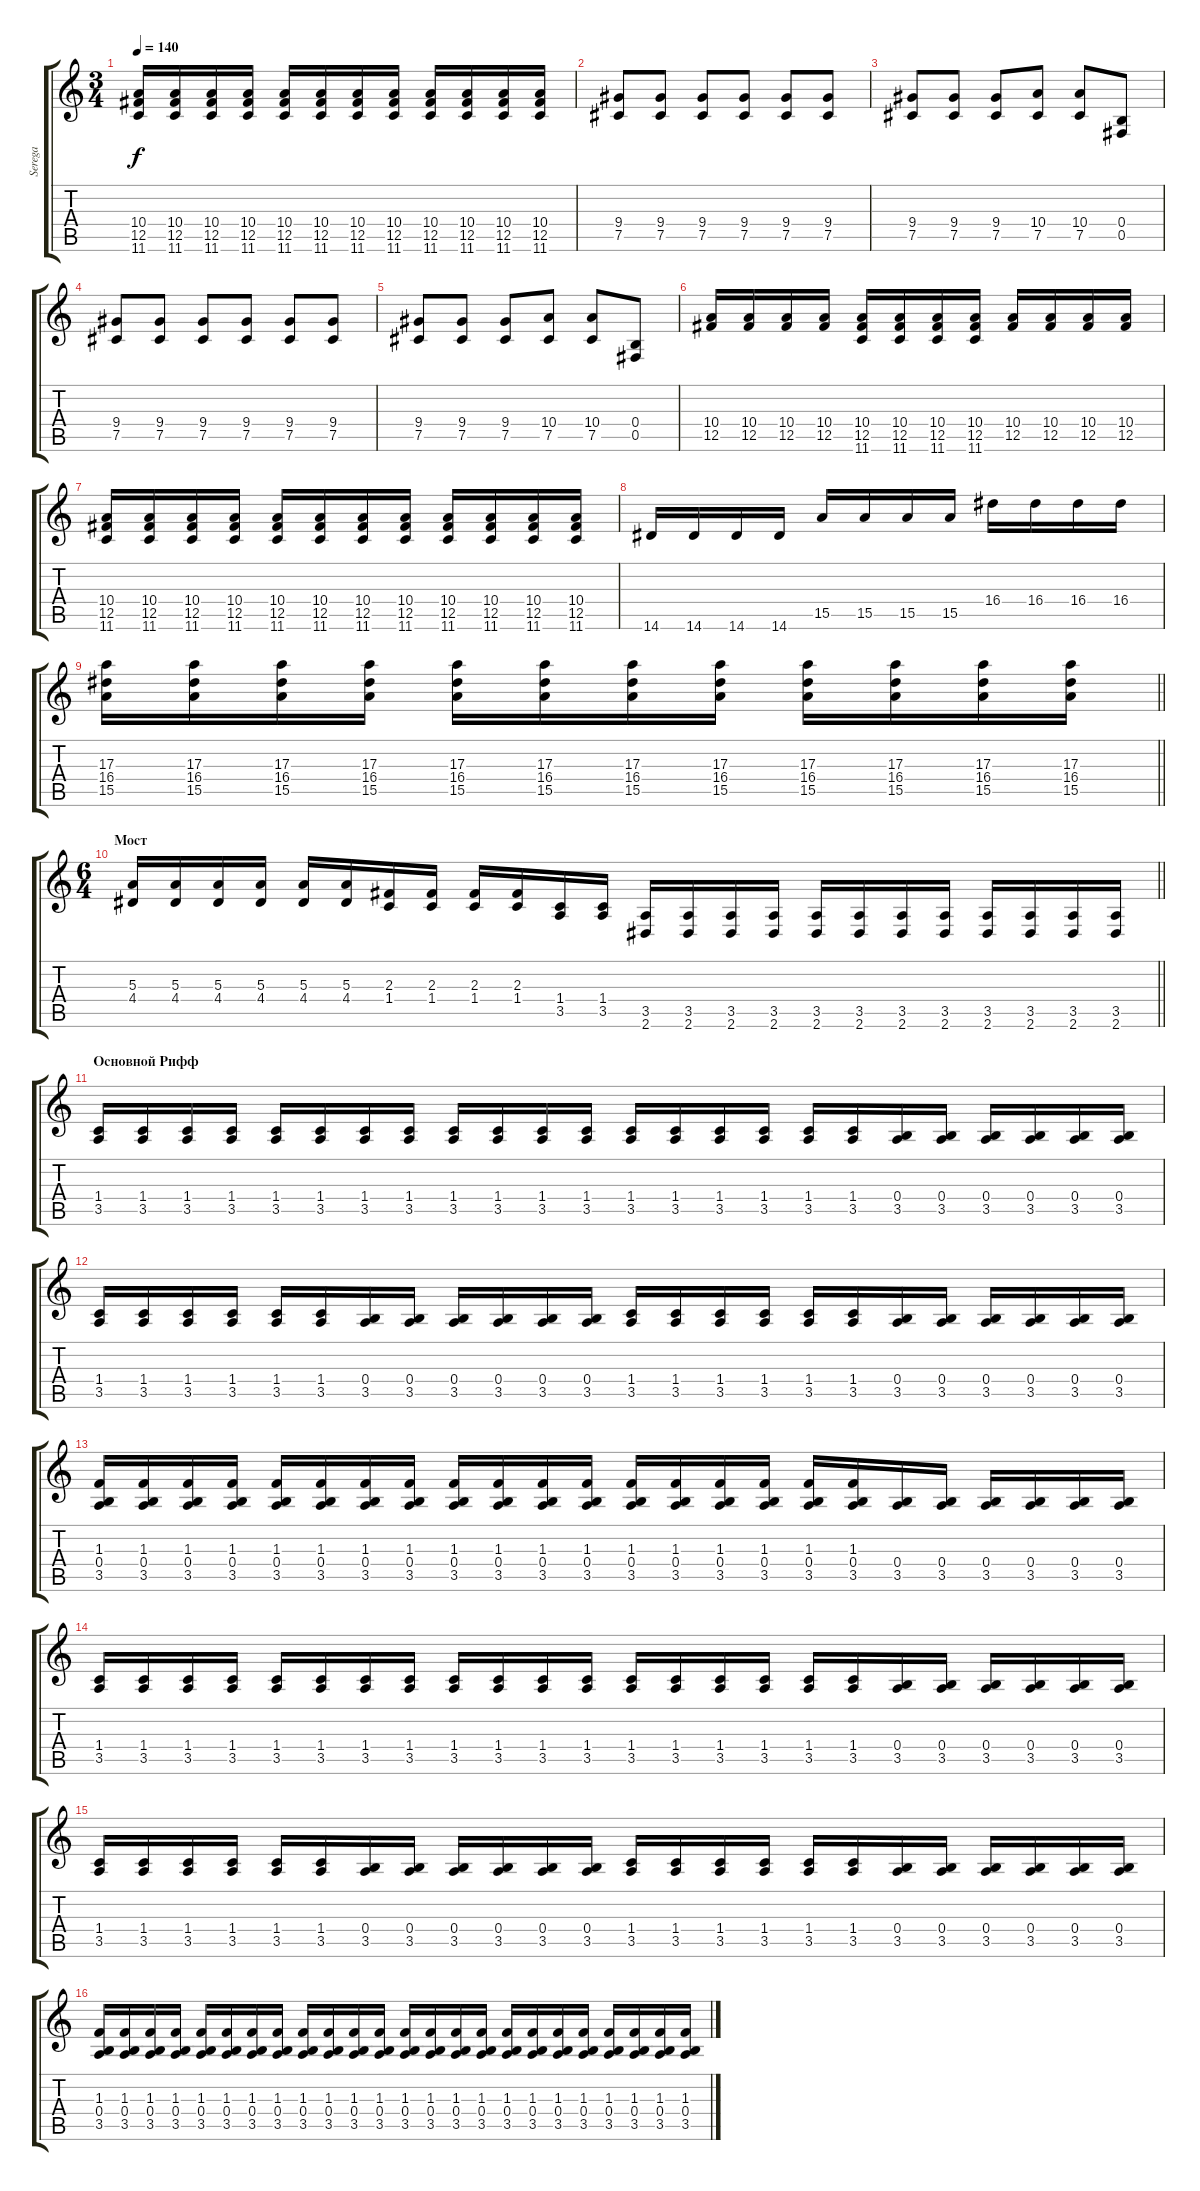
\track ("Serega" "Serega") {instrument distortionguitar}
\staff {score tabs}
\tuning (Db4 Ab3 E3 B2 Gb2 Db2) {hide}
\ts (3 4)
\tempo 140
\clef g2
\ks c
(10.4 12.5 11.6).16{dy f} (10.4 12.5 11.6).16 (10.4 12.5 11.6).16 (10.4 12.5 11.6).16 (10.4 12.5 11.6).16 (10.4 12.5 11.6).16 (10.4 12.5 11.6).16 (10.4 12.5 11.6).16 (10.4 12.5 11.6).16 (10.4 12.5 11.6).16 (10.4 12.5 11.6).16 (10.4 12.5 11.6).16 |
(9.4 7.5).8 (9.4 7.5).8 (9.4 7.5).8 (9.4 7.5).8 (9.4 7.5).8 (9.4 7.5).8 |
(9.4 7.5).8 (9.4 7.5).8 (9.4 7.5).8 (10.4 7.5).8 (10.4 7.5).8 (0.4 0.5).8 |
(9.4 7.5).8 (9.4 7.5).8 (9.4 7.5).8 (9.4 7.5).8 (9.4 7.5).8 (9.4 7.5).8 |
(9.4 7.5).8 (9.4 7.5).8 (9.4 7.5).8 (10.4 7.5).8 (10.4 7.5).8 (0.4 0.5).8 |
(10.4 12.5).16 (10.4 12.5).16 (10.4 12.5).16 (10.4 12.5).16 (10.4 12.5 11.6).16 (10.4 12.5 11.6).16 (10.4 12.5 11.6).16 (10.4 12.5 11.6).16 (10.4 12.5).16 (10.4 12.5).16 (10.4 12.5).16 (10.4 12.5).16 |
(10.4 12.5 11.6).16 (10.4 12.5 11.6).16 (10.4 12.5 11.6).16 (10.4 12.5 11.6).16 (10.4 12.5 11.6).16 (10.4 12.5 11.6).16 (10.4 12.5 11.6).16 (10.4 12.5 11.6).16 (10.4 12.5 11.6).16 (10.4 12.5 11.6).16 (10.4 12.5 11.6).16 (10.4 12.5 11.6).16 |
14.6.16 14.6.16 14.6.16 14.6.16 15.5.16 15.5.16 15.5.16 15.5.16 16.4.16 16.4.16 16.4.16 16.4.16 |
\barLineRight lightlight
(17.3 16.4 15.5).16 (17.3 16.4 15.5).16 (17.3 16.4 15.5).16 (17.3 16.4 15.5).16 (17.3 16.4 15.5).16 (17.3 16.4 15.5).16 (17.3 16.4 15.5).16 (17.3 16.4 15.5).16 (17.3 16.4 15.5).16 (17.3 16.4 15.5).16 (17.3 16.4 15.5).16 (17.3 16.4 15.5).16 |
\ts (6 4)
\section ("" "Мост")
\barLineRight lightlight
(5.3 4.4).16 (5.3 4.4).16 (5.3 4.4).16 (5.3 4.4).16 (5.3 4.4).16 (5.3 4.4).16 (2.3 1.4).16 (2.3 1.4).16 (2.3 1.4).16 (2.3 1.4).16 (1.4 3.5).16 (1.4 3.5).16 (3.5 2.6).16 (3.5 2.6).16 (3.5 2.6).16 (3.5 2.6).16 (3.5 2.6).16 (3.5 2.6).16 (3.5 2.6).16 (3.5 2.6).16 (3.5 2.6).16 (3.5 2.6).16 (3.5 2.6).16 (3.5 2.6).16 |
\section ("" "Основной Рифф")
(1.4 3.5).16 (1.4 3.5).16 (1.4 3.5).16 (1.4 3.5).16 (1.4 3.5).16 (1.4 3.5).16 (1.4 3.5).16 (1.4 3.5).16 (1.4 3.5).16 (1.4 3.5).16 (1.4 3.5).16 (1.4 3.5).16 (1.4 3.5).16 (1.4 3.5).16 (1.4 3.5).16 (1.4 3.5).16 (1.4 3.5).16 (1.4 3.5).16 (0.4 3.5).16 (0.4 3.5).16 (0.4 3.5).16 (0.4 3.5).16 (0.4 3.5).16 (0.4 3.5).16 |
(1.4 3.5).16 (1.4 3.5).16 (1.4 3.5).16 (1.4 3.5).16 (1.4 3.5).16 (1.4 3.5).16 (0.4 3.5).16 (0.4 3.5).16 (0.4 3.5).16 (0.4 3.5).16 (0.4 3.5).16 (0.4 3.5).16 (1.4 3.5).16 (1.4 3.5).16 (1.4 3.5).16 (1.4 3.5).16 (1.4 3.5).16 (1.4 3.5).16 (0.4 3.5).16 (0.4 3.5).16 (0.4 3.5).16 (0.4 3.5).16 (0.4 3.5).16 (0.4 3.5).16 |
(1.3 0.4 3.5).16 (1.3 0.4 3.5).16 (1.3 0.4 3.5).16 (1.3 0.4 3.5).16 (1.3 0.4 3.5).16 (1.3 0.4 3.5).16 (1.3 0.4 3.5).16 (1.3 0.4 3.5).16 (1.3 0.4 3.5).16 (1.3 0.4 3.5).16 (1.3 0.4 3.5).16 (1.3 0.4 3.5).16 (1.3 0.4 3.5).16 (1.3 0.4 3.5).16 (1.3 0.4 3.5).16 (1.3 0.4 3.5).16 (1.3 0.4 3.5).16 (1.3 0.4 3.5).16 (0.4 3.5).16 (0.4 3.5).16 (0.4 3.5).16 (0.4 3.5).16 (0.4 3.5).16 (0.4 3.5).16 |
(1.4 3.5).16 (1.4 3.5).16 (1.4 3.5).16 (1.4 3.5).16 (1.4 3.5).16 (1.4 3.5).16 (1.4 3.5).16 (1.4 3.5).16 (1.4 3.5).16 (1.4 3.5).16 (1.4 3.5).16 (1.4 3.5).16 (1.4 3.5).16 (1.4 3.5).16 (1.4 3.5).16 (1.4 3.5).16 (1.4 3.5).16 (1.4 3.5).16 (0.4 3.5).16 (0.4 3.5).16 (0.4 3.5).16 (0.4 3.5).16 (0.4 3.5).16 (0.4 3.5).16 |
(1.4 3.5).16 (1.4 3.5).16 (1.4 3.5).16 (1.4 3.5).16 (1.4 3.5).16 (1.4 3.5).16 (0.4 3.5).16 (0.4 3.5).16 (0.4 3.5).16 (0.4 3.5).16 (0.4 3.5).16 (0.4 3.5).16 (1.4 3.5).16 (1.4 3.5).16 (1.4 3.5).16 (1.4 3.5).16 (1.4 3.5).16 (1.4 3.5).16 (0.4 3.5).16 (0.4 3.5).16 (0.4 3.5).16 (0.4 3.5).16 (0.4 3.5).16 (0.4 3.5).16 |
(1.3 0.4 3.5).16 (1.3 0.4 3.5).16 (1.3 0.4 3.5).16 (1.3 0.4 3.5).16 (1.3 0.4 3.5).16 (1.3 0.4 3.5).16 (1.3 0.4 3.5).16 (1.3 0.4 3.5).16 (1.3 0.4 3.5).16 (1.3 0.4 3.5).16 (1.3 0.4 3.5).16 (1.3 0.4 3.5).16 (1.3 0.4 3.5).16 (1.3 0.4 3.5).16 (1.3 0.4 3.5).16 (1.3 0.4 3.5).16 (1.3 0.4 3.5).16 (1.3 0.4 3.5).16 (1.3 0.4 3.5).16 (1.3 0.4 3.5).16 (1.3 0.4 3.5).16 (1.3 0.4 3.5).16 (1.3 0.4 3.5).16 (1.3 0.4 3.5).16
